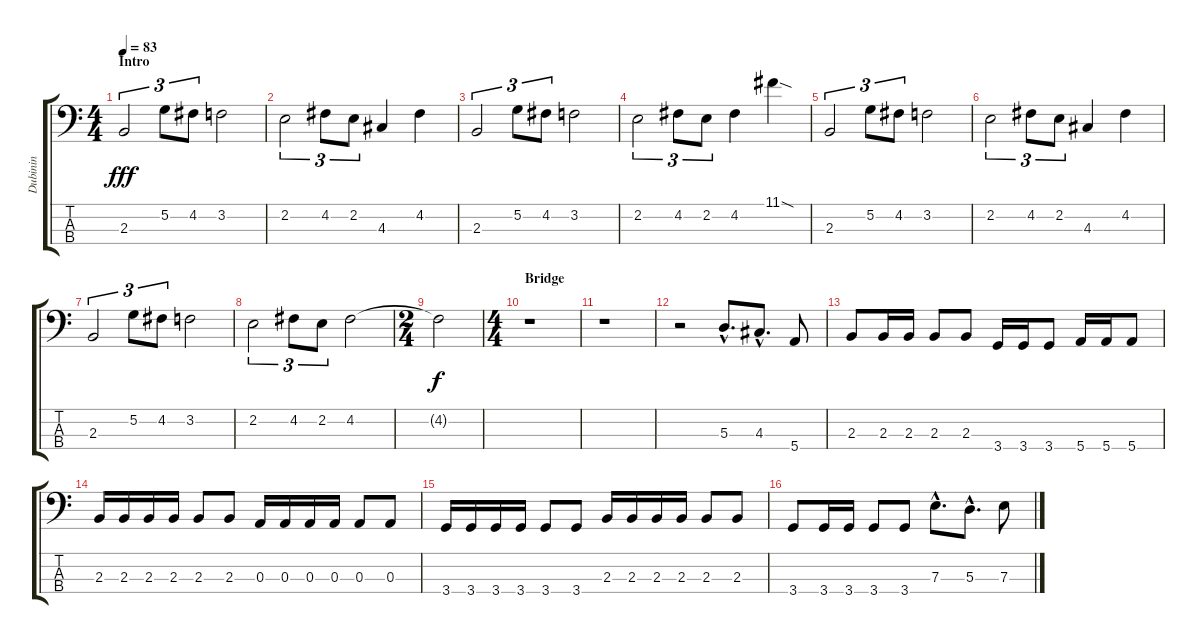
\track ("Dubinin" "Dubinin") {instrument electricbassfinger}
\staff {score tabs}
\tuning (G2 D2 A1 E1) {hide}
\ts (4 4)
\section ("" "Intro")
\tempo 83
\clef f4
\ks c
2.3.2{tu (3 2) dy fff instrument electricbassfinger} 5.2.8{tu (3 2)} 4.2.8{tu (3 2)} 3.2.2 |
2.2.2{tu (3 2)} 4.2.8{tu (3 2)} 2.2.8{tu (3 2)} 4.3.4 4.2.4 |
2.3.2{tu (3 2)} 5.2.8{tu (3 2)} 4.2.8{tu (3 2)} 3.2.2 |
2.2.2{tu (3 2)} 4.2.8{tu (3 2)} 2.2.8{tu (3 2)} 4.2.4 11.1{sod}.4 |
2.3.2{tu (3 2)} 5.2.8{tu (3 2)} 4.2.8{tu (3 2)} 3.2.2 |
2.2.2{tu (3 2)} 4.2.8{tu (3 2)} 2.2.8{tu (3 2)} 4.3.4 4.2.4 |
2.3.2{tu (3 2)} 5.2.8{tu (3 2)} 4.2.8{tu (3 2)} 3.2.2 |
2.2.2{tu (3 2)} 4.2.8{tu (3 2)} 2.2.8{tu (3 2)} 4.2.2 |
\ts (2 4)
4.2{t}.2{dy f} |
\ts (4 4)
\section ("" "Bridge")
r.1 |
r.1 |
r.2 5.3{hac}.8{d} 4.3{hac}.8{d} 5.4.8 |
2.3.8 2.3.16 2.3.16 2.3.8 2.3.8 3.4.16 3.4.16 3.4.8 5.4.16 5.4.16 5.4.8 |
2.3.16 2.3.16 2.3.16 2.3.16 2.3.8 2.3.8 0.3.16 0.3.16 0.3.16 0.3.16 0.3.8 0.3.8 |
3.4.16 3.4.16 3.4.16 3.4.16 3.4.8 3.4.8 2.3.16 2.3.16 2.3.16 2.3.16 2.3.8 2.3.8 |
3.4.8 3.4.16 3.4.16 3.4.8 3.4.8 7.3{hac}.8{d} 5.3{hac}.8{d} 7.3.8
